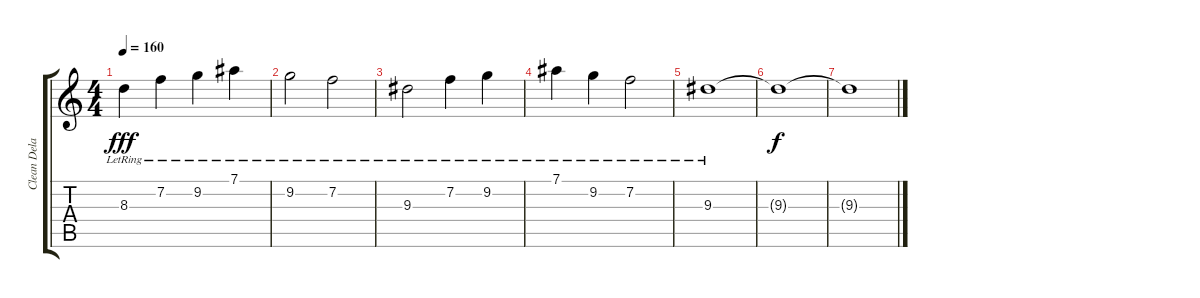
\track ("Clean Delay Effect 2" "Clean Dela") {instrument electricguitarjazz}
\staff {score tabs}
\tuning (Eb4 Bb3 Gb3 Db3 Ab2 Eb2) {hide}
\ts (4 4)
\tempo 160
\clef g2
\ks c
8.3{lr}.4{dy fff} 7.2{lr}.4 9.2{lr}.4 7.1{lr}.4 |
9.2{lr}.2 7.2{lr}.2 |
9.3{lr}.2 7.2{lr}.4 9.2{lr}.4 |
7.1{lr}.4 9.2{lr}.4 7.2{lr}.2 |
9.3{lr}.1 |
9.3{t}.1{dy f} |
9.3{t}.1
